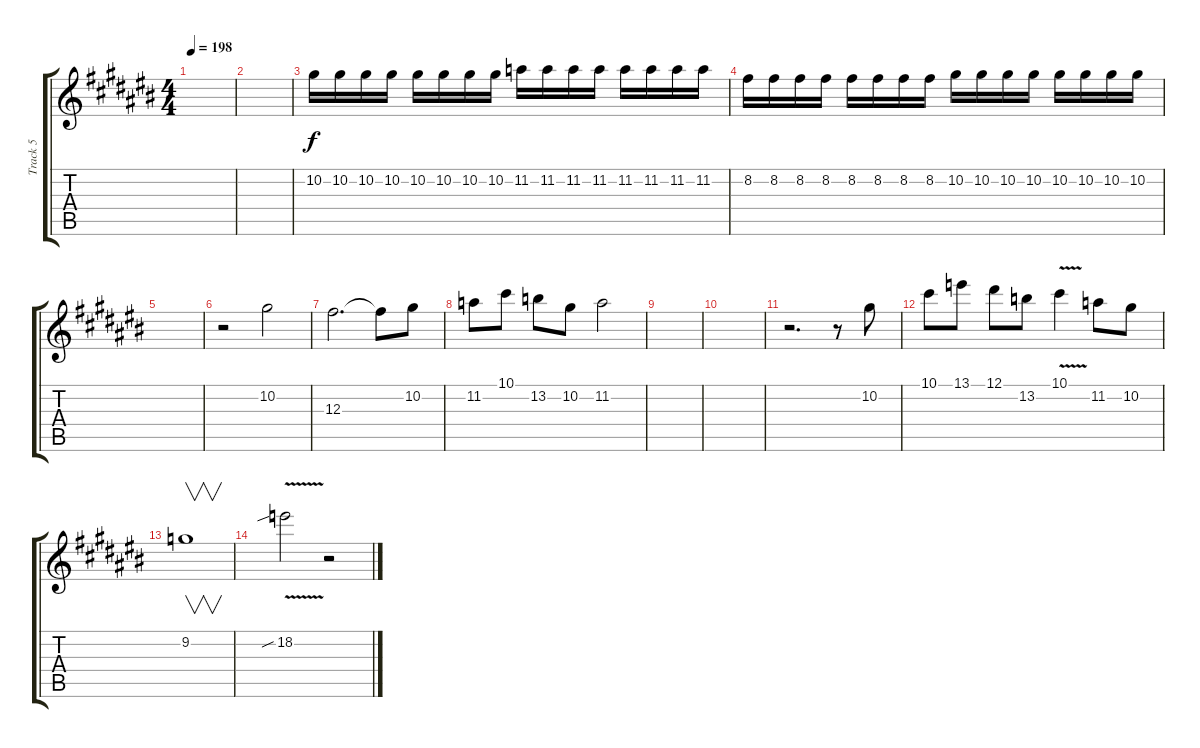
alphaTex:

\track ("Track 5" "Track 5") {instrument distortionguitar}
\staff {score tabs}
\tuning (Eb4 Bb3 Gb3 Db3 Ab2 Db2) {hide}
\ts (4 4)
\tempo 198
\clef g2
\ks c#
|
|
10.2.16 10.2.16 10.2.16 10.2.16 10.2.16 10.2.16 10.2.16 10.2.16 11.2.16 11.2.16 11.2.16 11.2.16 11.2.16 11.2.16 11.2.16 11.2.16 |
8.2.16 8.2.16 8.2.16 8.2.16 8.2.16 8.2.16 8.2.16 8.2.16 10.2.16 10.2.16 10.2.16 10.2.16 10.2.16 10.2.16 10.2.16 10.2.16 |
|
r.2 10.2.2 |
12.3.2{d} 12.3{t}.8 10.2.8 |
11.2.8 10.1.8 13.2.8 10.2.8 11.2.2 |
|
|
r.2{d} r.8 10.2.8 |
10.1.8 13.1.8 12.1.8 13.2.8 10.1{v}.4 11.2.8 10.2.8 |
9.2.1{v} |
18.2{v sib}.2 r.2
